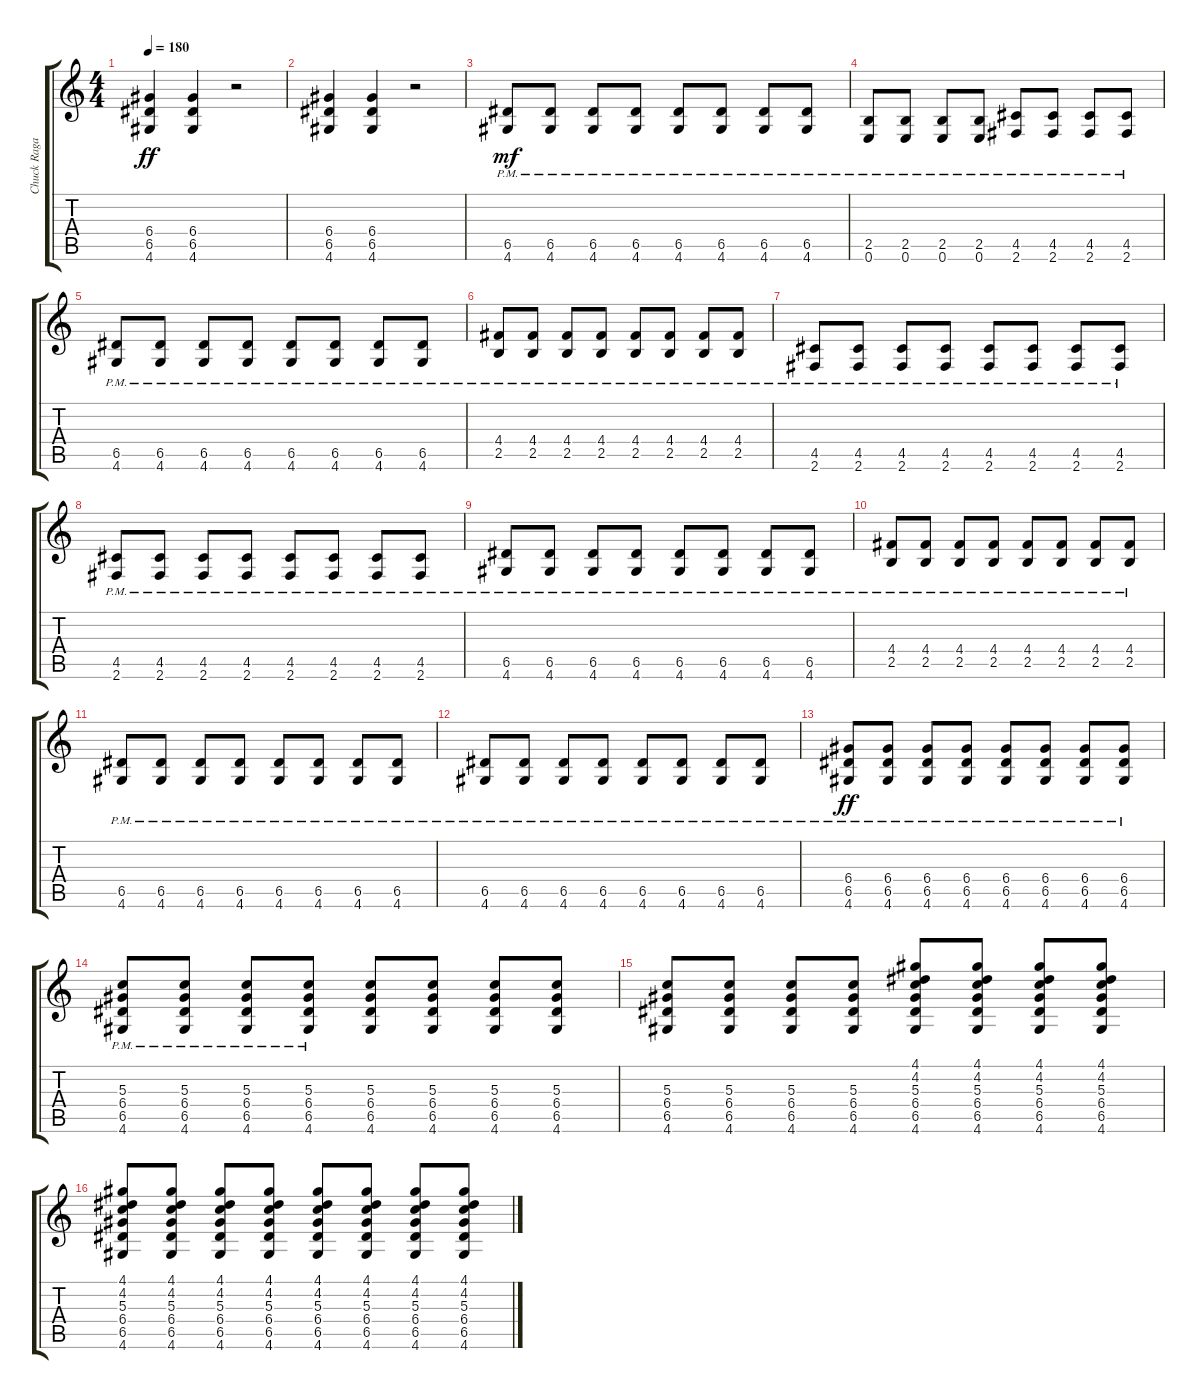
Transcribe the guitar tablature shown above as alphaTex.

\track ("Chuck Ragan" "Chuck Raga") {instrument distortionguitar}
\staff {score tabs}
\tuning (E4 B3 G3 D3 A2 E2) {hide}
\ts (4 4)
\tempo 180
\clef g2
\ks c
(6.4 6.5 4.6).4{dy ff} (6.4 6.5 4.6).4 r.2 |
(6.4 6.5 4.6).4 (6.4 6.5 4.6).4 r.2 |
(6.5{pm} 4.6{pm}).8{dy mf} (6.5{pm} 4.6{pm}).8 (6.5{pm} 4.6{pm}).8 (6.5{pm} 4.6{pm}).8 (6.5{pm} 4.6{pm}).8 (6.5{pm} 4.6{pm}).8 (6.5{pm} 4.6{pm}).8 (6.5{pm} 4.6{pm}).8 |
(2.5{pm} 0.6{pm}).8 (2.5{pm} 0.6{pm}).8 (2.5{pm} 0.6{pm}).8 (2.5{pm} 0.6{pm}).8 (4.5{pm} 2.6{pm}).8 (4.5{pm} 2.6{pm}).8 (4.5{pm} 2.6{pm}).8 (4.5{pm} 2.6{pm}).8 |
(6.5{pm} 4.6{pm}).8 (6.5{pm} 4.6{pm}).8 (6.5{pm} 4.6{pm}).8 (6.5{pm} 4.6{pm}).8 (6.5{pm} 4.6{pm}).8 (6.5{pm} 4.6{pm}).8 (6.5{pm} 4.6{pm}).8 (6.5{pm} 4.6{pm}).8 |
(4.4{pm} 2.5{pm}).8 (4.4{pm} 2.5{pm}).8 (4.4{pm} 2.5{pm}).8 (4.4{pm} 2.5{pm}).8 (4.4{pm} 2.5{pm}).8 (4.4{pm} 2.5{pm}).8 (4.4{pm} 2.5{pm}).8 (4.4{pm} 2.5{pm}).8 |
(4.5{pm} 2.6{pm}).8 (4.5{pm} 2.6{pm}).8 (4.5{pm} 2.6{pm}).8 (4.5{pm} 2.6{pm}).8 (4.5{pm} 2.6{pm}).8 (4.5{pm} 2.6{pm}).8 (4.5{pm} 2.6{pm}).8 (4.5{pm} 2.6{pm}).8 |
(4.5{pm} 2.6{pm}).8 (4.5{pm} 2.6{pm}).8 (4.5{pm} 2.6{pm}).8 (4.5{pm} 2.6{pm}).8 (4.5{pm} 2.6{pm}).8 (4.5{pm} 2.6{pm}).8 (4.5{pm} 2.6{pm}).8 (4.5{pm} 2.6{pm}).8 |
(6.5{pm} 4.6{pm}).8 (6.5{pm} 4.6{pm}).8 (6.5{pm} 4.6{pm}).8 (6.5{pm} 4.6{pm}).8 (6.5{pm} 4.6{pm}).8 (6.5{pm} 4.6{pm}).8 (6.5{pm} 4.6{pm}).8 (6.5{pm} 4.6{pm}).8 |
(4.4{pm} 2.5{pm}).8 (4.4{pm} 2.5{pm}).8 (4.4{pm} 2.5{pm}).8 (4.4{pm} 2.5{pm}).8 (4.4{pm} 2.5{pm}).8 (4.4{pm} 2.5{pm}).8 (4.4{pm} 2.5{pm}).8 (4.4{pm} 2.5{pm}).8 |
(6.5{pm} 4.6{pm}).8 (6.5{pm} 4.6{pm}).8 (6.5{pm} 4.6{pm}).8 (6.5{pm} 4.6{pm}).8 (6.5{pm} 4.6{pm}).8 (6.5{pm} 4.6{pm}).8 (6.5{pm} 4.6{pm}).8 (6.5{pm} 4.6{pm}).8 |
(6.5{pm} 4.6{pm}).8 (6.5{pm} 4.6{pm}).8 (6.5{pm} 4.6{pm}).8 (6.5{pm} 4.6{pm}).8 (6.5{pm} 4.6{pm}).8 (6.5{pm} 4.6{pm}).8 (6.5{pm} 4.6{pm}).8 (6.5{pm} 4.6{pm}).8 |
(6.4{pm} 6.5{pm} 4.6{pm}).8{dy ff} (6.4{pm} 6.5{pm} 4.6{pm}).8 (6.4{pm} 6.5{pm} 4.6).8 (6.4{pm} 6.5{pm} 4.6).8 (6.4{pm} 6.5{pm} 4.6).8 (6.4{pm} 6.5{pm} 4.6).8 (6.4 6.5{pm} 4.6).8 (6.4{pm} 6.5 4.6).8 |
(5.3{pm} 6.4 6.5{pm} 4.6).8 (5.3{pm} 6.4{pm} 6.5 4.6).8 (5.3{pm} 6.4{pm} 6.5 4.6).8 (5.3{pm} 6.4{pm} 6.5 4.6).8 (5.3 6.4 6.5 4.6).8 (5.3 6.4 6.5 4.6).8 (5.3 6.4 6.5 4.6).8 (5.3 6.4 6.5 4.6).8 |
(5.3 6.4 6.5 4.6).8 (5.3 6.4 6.5 4.6).8 (5.3 6.4 6.5 4.6).8 (5.3 6.4 6.5 4.6).8 (4.1 4.2 5.3 6.4 6.5 4.6).8 (4.1 4.2 5.3 6.4 6.5 4.6).8 (4.1 4.2 5.3 6.4 6.5 4.6).8 (4.1 4.2 5.3 6.4 6.5 4.6).8 |
(4.1 4.2 5.3 6.4 6.5 4.6).8 (4.1 4.2 5.3 6.4 6.5 4.6).8 (4.1 4.2 5.3 6.4 6.5 4.6).8 (4.1 4.2 5.3 6.4 6.5 4.6).8 (4.1 4.2 5.3 6.4 6.5 4.6).8 (4.1 4.2 5.3 6.4 6.5 4.6).8 (4.1 4.2 5.3 6.4 6.5 4.6).8 (4.1 4.2 5.3 6.4 6.5 4.6).8
